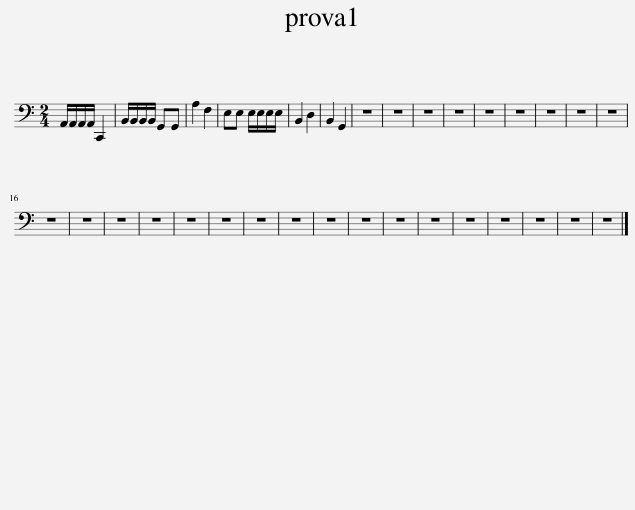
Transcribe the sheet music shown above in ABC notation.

X:1
L:1/8
M:2/4
I:linebreak $
K:C
V:1 bass
V:1
 A,,/A,,/A,,/A,,/ C,,2 | B,,/B,,/B,,/B,,/ G,,G,, | A,2 F,2 | E,E, E,/E,/E,/E,/ | B,,2 D,2 | %5
 B,,2 G,,2 | z4 | z4 | z4 | z4 | %10
 z4 | z4 | z4 | z4 | z4 |$ %15
 z4 | z4 | z4 | z4 | z4 | %20
 z4 | z4 | z4 | z4 | z4 | %25
 z4 | z4 | z4 | z4 | z4 | %30
 z4 | z4 |] %32
